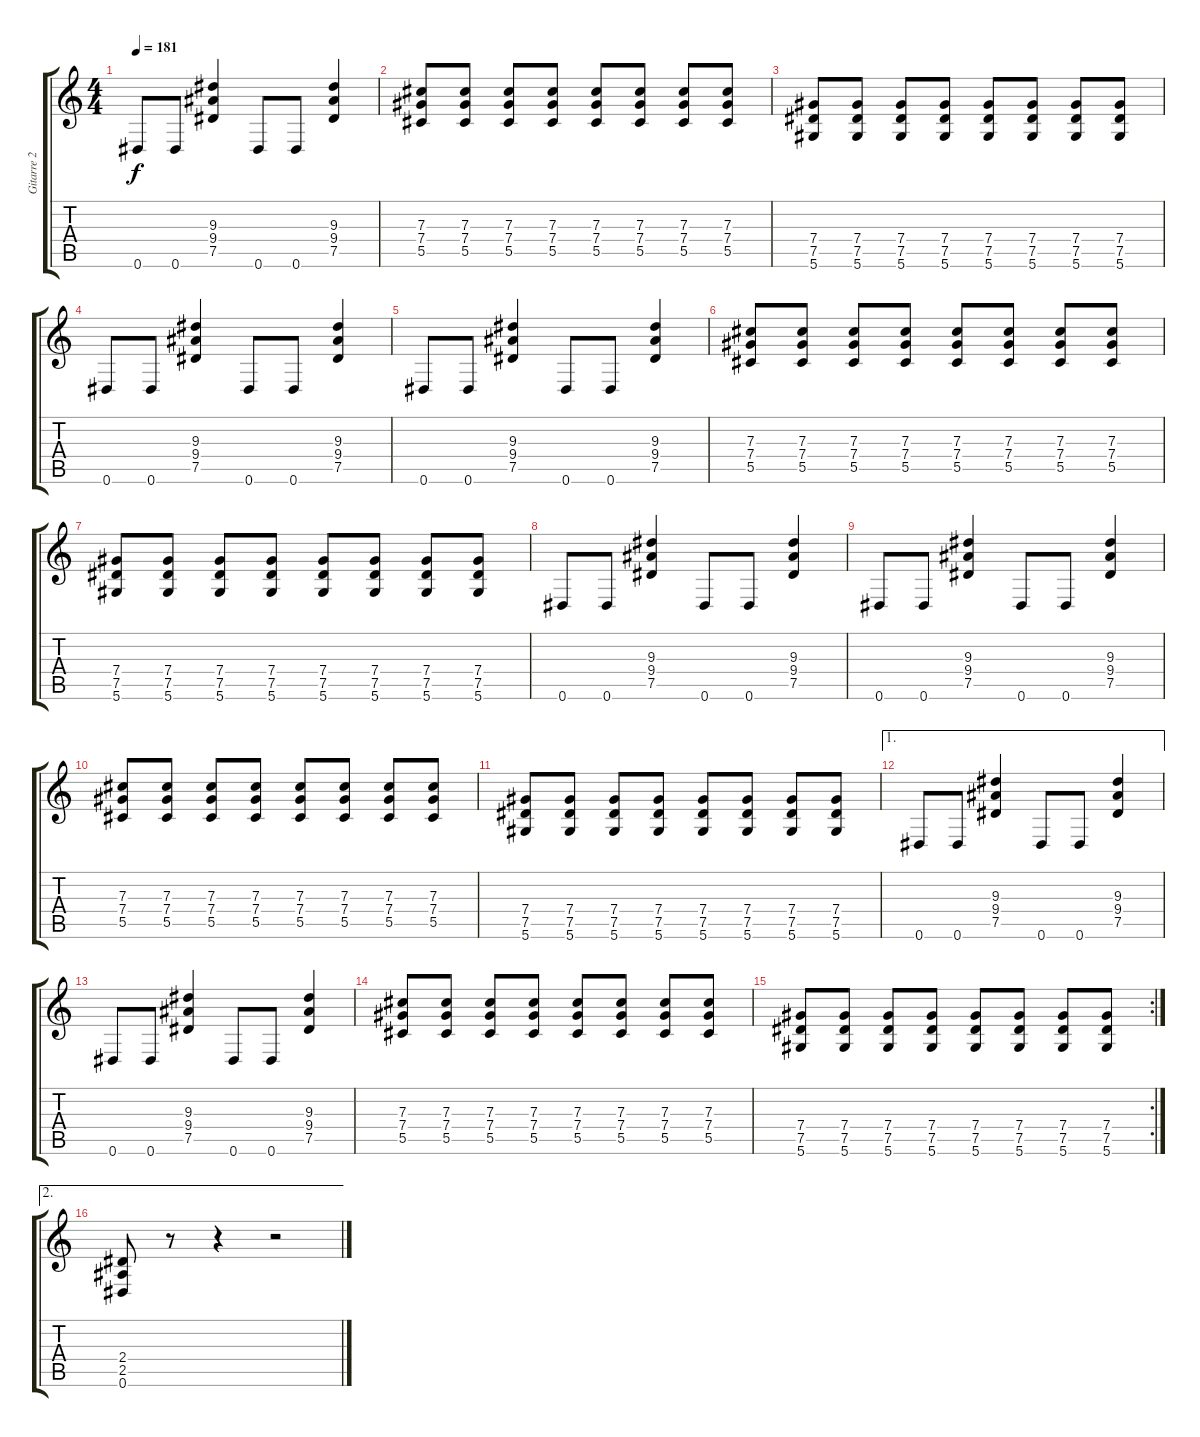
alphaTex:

\track ("Gitarre 2" "Gitarre 2") {instrument distortionguitar}
\staff {score tabs}
\tuning (Eb4 Bb3 Gb3 Db3 Ab2 Eb2) {hide}
\ts (4 4)
\tempo 181
\clef g2
\ks c
0.6.8{dy f} 0.6.8 (9.3 9.4 7.5).4 0.6.8 0.6.8 (9.3 9.4 7.5).4 |
(7.3 7.4 5.5).8 (7.3 7.4 5.5).8 (7.3 7.4 5.5).8 (7.3 7.4 5.5).8 (7.3 7.4 5.5).8 (7.3 7.4 5.5).8 (7.3 7.4 5.5).8 (7.3 7.4 5.5).8 |
(7.4 7.5 5.6).8 (7.4 7.5 5.6).8 (7.4 7.5 5.6).8 (7.4 7.5 5.6).8 (7.4 7.5 5.6).8 (7.4 7.5 5.6).8 (7.4 7.5 5.6).8 (7.4 7.5 5.6).8 |
0.6.8 0.6.8 (9.3 9.4 7.5).4 0.6.8 0.6.8 (9.3 9.4 7.5).4 |
0.6.8 0.6.8 (9.3 9.4 7.5).4 0.6.8 0.6.8 (9.3 9.4 7.5).4 |
(7.3 7.4 5.5).8 (7.3 7.4 5.5).8 (7.3 7.4 5.5).8 (7.3 7.4 5.5).8 (7.3 7.4 5.5).8 (7.3 7.4 5.5).8 (7.3 7.4 5.5).8 (7.3 7.4 5.5).8 |
(7.4 7.5 5.6).8 (7.4 7.5 5.6).8 (7.4 7.5 5.6).8 (7.4 7.5 5.6).8 (7.4 7.5 5.6).8 (7.4 7.5 5.6).8 (7.4 7.5 5.6).8 (7.4 7.5 5.6).8 |
0.6.8 0.6.8 (9.3 9.4 7.5).4 0.6.8 0.6.8 (9.3 9.4 7.5).4 |
0.6.8 0.6.8 (9.3 9.4 7.5).4 0.6.8 0.6.8 (9.3 9.4 7.5).4 |
(7.3 7.4 5.5).8 (7.3 7.4 5.5).8 (7.3 7.4 5.5).8 (7.3 7.4 5.5).8 (7.3 7.4 5.5).8 (7.3 7.4 5.5).8 (7.3 7.4 5.5).8 (7.3 7.4 5.5).8 |
(7.4 7.5 5.6).8 (7.4 7.5 5.6).8 (7.4 7.5 5.6).8 (7.4 7.5 5.6).8 (7.4 7.5 5.6).8 (7.4 7.5 5.6).8 (7.4 7.5 5.6).8 (7.4 7.5 5.6).8 |
\ae 1
0.6.8 0.6.8 (9.3 9.4 7.5).4 0.6.8 0.6.8 (9.3 9.4 7.5).4 |
0.6.8 0.6.8 (9.3 9.4 7.5).4 0.6.8 0.6.8 (9.3 9.4 7.5).4 |
(7.3 7.4 5.5).8 (7.3 7.4 5.5).8 (7.3 7.4 5.5).8 (7.3 7.4 5.5).8 (7.3 7.4 5.5).8 (7.3 7.4 5.5).8 (7.3 7.4 5.5).8 (7.3 7.4 5.5).8 |
\rc 2
(7.4 7.5 5.6).8 (7.4 7.5 5.6).8 (7.4 7.5 5.6).8 (7.4 7.5 5.6).8 (7.4 7.5 5.6).8 (7.4 7.5 5.6).8 (7.4 7.5 5.6).8 (7.4 7.5 5.6).8 |
\ae 2
(2.4 2.5 0.6).8 r.8 r.4 r.2
